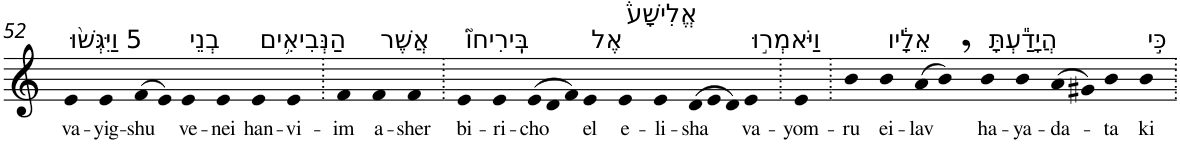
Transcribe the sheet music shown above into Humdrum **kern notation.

**kern	**text
*part1	*part1
*staff1	*staff1
*I"Piano	*
*I'Pno	*
!!LO:PB:g=z
*clefG2	*
*k[]	*
=52	=52
!LO:TX:a:t=5 וַיִּגְּשׁ֨וּ	!
!	!LO:LY:b
4e	va-
!	!LO:LY:b
4e	-yig-
!	!LO:LY:b
(>8f	-shu
8e)	.
!LO:TX:a:t=בְנֵי	!
!	!LO:LY:b
4e	ve-
!	!LO:LY:b
4e	-nei
!LO:TX:a:t=הַנְּבִיאִ֥ים	!
!	!LO:LY:b
4e	han-
!	!LO:LY:b
4e	-vi-
=53.	=53.
!	!LO:LY:b
4f	-im
!LO:TX:a:t=אֲשֶׁר	!
!	!LO:LY:b
4f	a-
!	!LO:LY:b
4f	-sher
=54.	=54.
!LO:TX:a:t=בִּֽירִיחוֹ֮	!
!	!LO:LY:b
4e	bi-
!	!LO:LY:b
4e	-ri-
*Xtuplet	*
!	!LO:LY:b
(>12e	-cho
12d	.
12f)	.
!LO:TX:a:t=אֶל	!
!	!LO:LY:b
4e	el
!LO:TX:a:t=אֱלִישָׁע֒	!
!	!LO:LY:b
4e	e-
!	!LO:LY:b
4e	-li-
!	!LO:LY:b
(>12d	-sha
12e	.
12d)	.
!LO:TX:a:t=וַיֹּאמְר֣וּ	!
!	!LO:LY:b
4e	va-
=55.	=55.
!	!LO:LY:b
4e	-yom-
=56.	=56.
!	!LO:LY:b
4b	-ru
!LO:TX:a:t=אֵלָ֔יו	!
!	!LO:LY:b
4b	ei-
!	!LO:LY:b
(>8a	-lav
8b,)	.
!LO:TX:a:t=הֲיָדַ֕עְתָּ	!
!	!LO:LY:b
4b	ha-
!	!LO:LY:b
4b	-ya-
!	!LO:LY:b
(>8a	-da-
8g#X)	.
!	!LO:LY:b
4b	-ta
!LO:TX:a:t=כִּ֣י	!
!	!LO:LY:b
4b	ki
=.	=.
*-	*-
